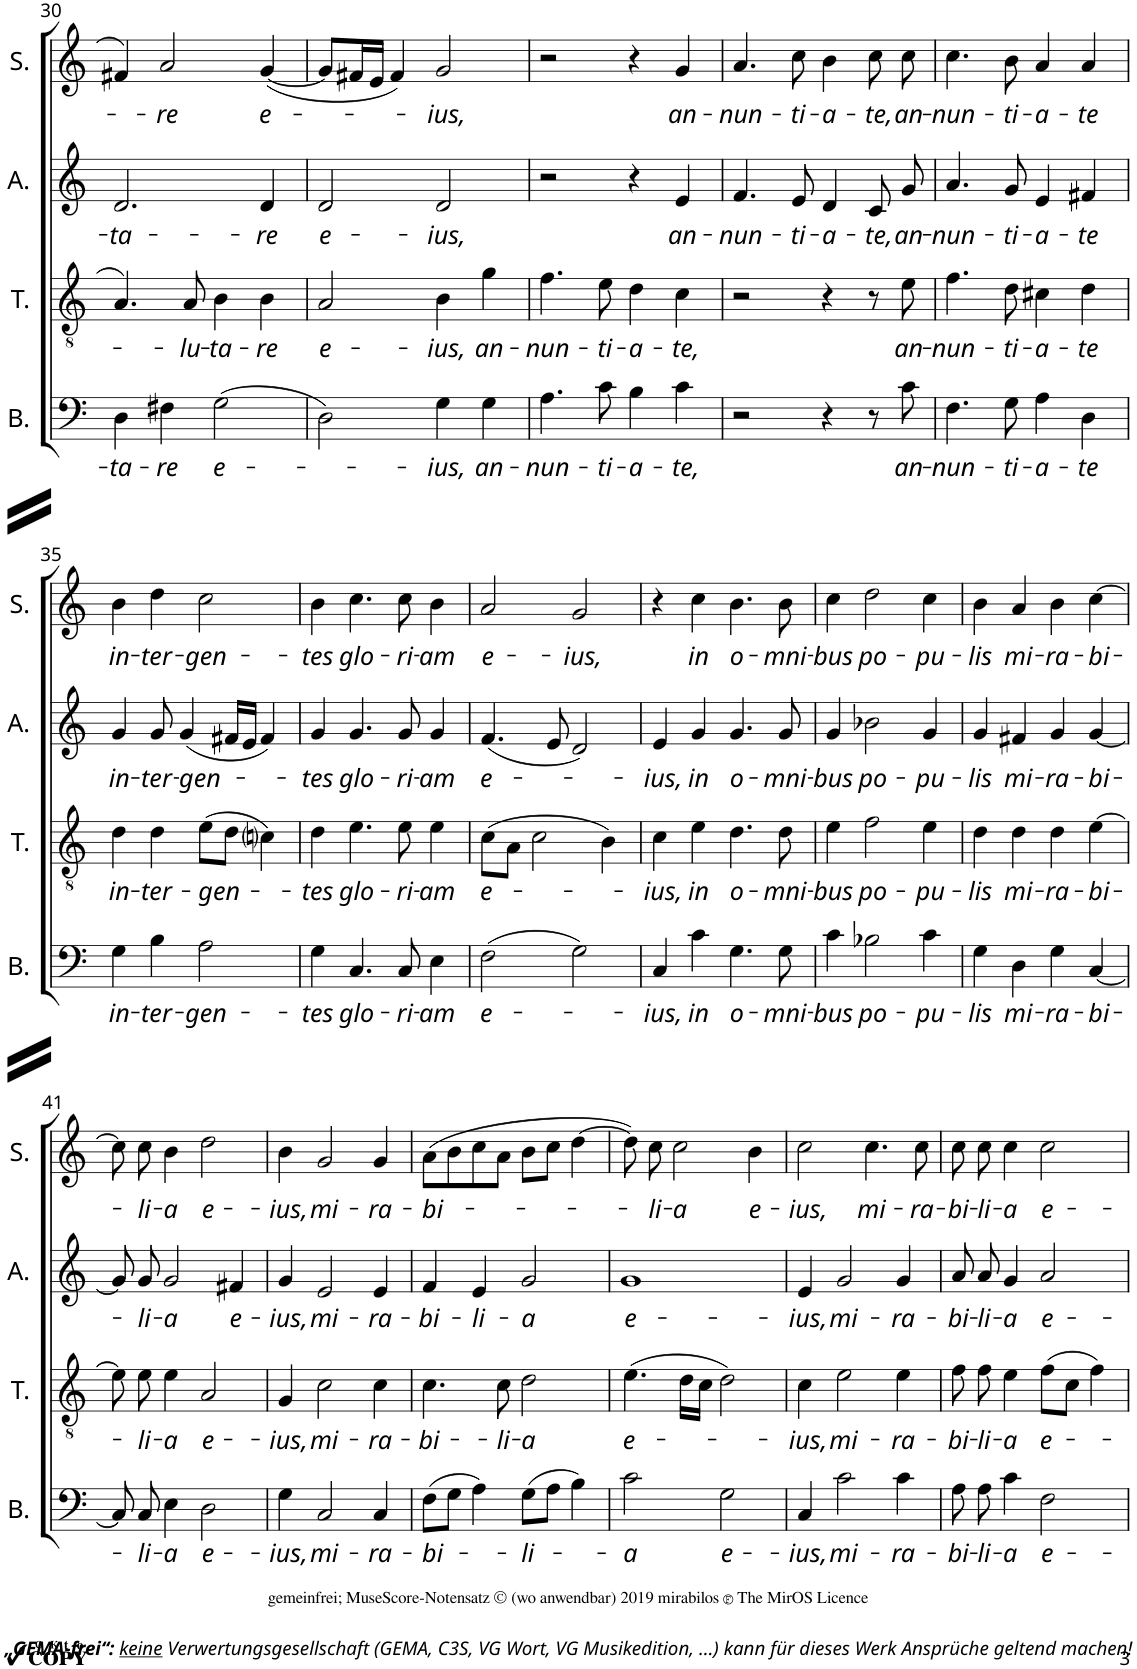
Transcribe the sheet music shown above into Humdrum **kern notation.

**kern	**text	**kern	**text	**kern	**text	**kern	**text
*part4	*part4	*part3	*part3	*part2	*part2	*part1	*part1
*staff4	*staff4	*staff3	*staff3	*staff2	*staff2	*staff1	*staff1
*I"Baß	*	*I"Tenor	*	*I"Alt	*	*I"Sopran	*
*I'B.	*	*I'T.	*	*I'A.	*	*I'S.	*
!!LO:PB:g=z
*clefF4	*	*clefGv2	*	*clefG2	*	*clefG2	*
*k[]	*	*k[]	*	*k[]	*	*k[]	*
*M4/4	*	*M4/4	*	*M4/4	*	*M4/4	*
*met(c)	*	*met(c)	*	*met(c)	*	*met(c)	*
=30	=30	=30	=30	=30	=30	=30	=30
!	!LO:LY:b	!	!	!	!LO:LY:b	!	!
4D\	-ta-	4.A/	.	2.d/	-ta-	4f#X/	.
!	!LO:LY:b	!	!	!	!	!	!LO:LY:b
4F#X\	-re	.	.	.	.	2a/	-re
!	!	!	!LO:LY:b	!	!	!	!
.	.	8A/	-lu-	.	.	.	.
!	!LO:LY:b	!	!LO:LY:b	!	!	!	!
(2G\	e-	4B\	-ta-	.	.	.	.
!	!	!	!LO:LY:b	!	!LO:LY:b	!	!LO:LY:b
.	.	4B\	-re	4d/	-re	([4g/	e-
=31	=31	=31	=31	=31	=31	=31	=31
!	!	!	!LO:LY:b	!	!LO:LY:b	!	!
2D\)	.	2A/	e-	2d/	e-	8g/L]	.
.	.	.	.	.	.	16f#X/L	.
.	.	.	.	.	.	16e/JJ	.
.	.	.	.	.	.	4f#/)	.
!	!LO:LY:b	!	!LO:LY:b	!	!LO:LY:b	!	!LO:LY:b
4G\	-ius,	4B\	-ius,	2d/	-ius,	2g/	-ius,
!	!LO:LY:b	!	!LO:LY:b	!	!	!	!
4G\	an-	4g\	an-	.	.	.	.
=32	=32	=32	=32	=32	=32	=32	=32
!	!LO:LY:b	!	!LO:LY:b	!	!	!	!
4.A\	-nun-	4.f\	-nun-	2r	.	2r	.
!	!LO:LY:b	!	!LO:LY:b	!	!	!	!
8c\	-ti-	8e\	-ti-	.	.	.	.
!	!LO:LY:b	!	!LO:LY:b	!	!	!	!
4B\	-a-	4d\	-a-	4r	.	4r	.
!	!LO:LY:b	!	!LO:LY:b	!	!LO:LY:b	!	!LO:LY:b
4c\	-te,	4c\	-te,	4e/	an-	4g/	an-
=33	=33	=33	=33	=33	=33	=33	=33
!	!	!	!	!	!LO:LY:b	!	!LO:LY:b
2r	.	2r	.	4.f/	-nun-	4.a/	-nun-
!	!	!	!	!	!LO:LY:b	!	!LO:LY:b
.	.	.	.	8e/	-ti-	8cc\	-ti-
!	!	!	!	!	!LO:LY:b	!	!LO:LY:b
4r	.	4r	.	4d/	-a-	4b\	-a-
!	!	!	!	!	!LO:LY:b	!	!LO:LY:b
8r	.	8r	.	8c/	-te,	8cc\	-te,
!	!LO:LY:b	!	!LO:LY:b	!	!LO:LY:b	!	!LO:LY:b
8c\	an-	8e\	an-	8g/	an-	8cc\	an-
=34	=34	=34	=34	=34	=34	=34	=34
!	!LO:LY:b	!	!LO:LY:b	!	!LO:LY:b	!	!LO:LY:b
4.F\	-nun-	4.f\	-nun-	4.a/	-nun-	4.cc\	-nun-
!	!LO:LY:b	!	!LO:LY:b	!	!LO:LY:b	!	!LO:LY:b
8G\	-ti-	8d\	-ti-	8g/	-ti-	8b\	-ti-
!	!LO:LY:b	!	!LO:LY:b	!	!LO:LY:b	!	!LO:LY:b
4A\	-a-	4c#X\	-a-	4e/	-a-	4a/	-a-
!	!LO:LY:b	!	!LO:LY:b	!	!LO:LY:b	!	!LO:LY:b
4D\	-te	4d\	-te	4f#X/	-te	4a/	-te
!!LO:LB:g=z
=35	=35	=35	=35	=35	=35	=35	=35
!	!LO:LY:b	!	!LO:LY:b	!	!LO:LY:b	!	!LO:LY:b
4G\	in-	4d\	in-	4g/	in-	4b\	in-
!	!LO:LY:b	!	!LO:LY:b	!	!LO:LY:b	!	!LO:LY:b
4B\	-ter-	4d\	-ter-	8g/	-ter-	4dd\	-ter-
!	!	!	!	!	!LO:LY:b	!	!
.	.	.	.	(4g/	-gen-	.	.
!	!LO:LY:b	!	!LO:LY:b	!	!	!	!LO:LY:b
2A\	-gen-	(8e\L	-gen-	.	.	2cc\	-gen-
.	.	8d\J	.	16f#X/LL	.	.	.
.	.	.	.	16e/JJ	.	.	.
.	.	4cni\)	.	4f#/)	.	.	.
=36	=36	=36	=36	=36	=36	=36	=36
!	!LO:LY:b	!	!LO:LY:b	!	!LO:LY:b	!	!LO:LY:b
4G\	-tes	4d\	-tes	4g/	-tes	4b\	-tes
!	!LO:LY:b	!	!LO:LY:b	!	!LO:LY:b	!	!LO:LY:b
4.C/	glo-	4.e\	glo-	4.g/	glo-	4.cc\	glo-
!	!LO:LY:b	!	!LO:LY:b	!	!LO:LY:b	!	!LO:LY:b
8C/	-ri-	8e\	-ri-	8g/	-ri-	8cc\	-ri-
!	!LO:LY:b	!	!LO:LY:b	!	!LO:LY:b	!	!LO:LY:b
4E\	-am	4e\	-am	4g/	-am	4b\	-am
=37	=37	=37	=37	=37	=37	=37	=37
!	!LO:LY:b	!	!LO:LY:b	!	!LO:LY:b	!	!LO:LY:b
(2F\	e-	(8c\L	e-	(4.f/	e-	2a/	e-
.	.	8A\J	.	.	.	.	.
.	.	2c\	.	.	.	.	.
.	.	.	.	8e/	.	.	.
!	!	!	!	!	!	!	!LO:LY:b
2G\)	.	.	.	2d/)	.	2g/	-ius,
.	.	4B\)	.	.	.	.	.
=38	=38	=38	=38	=38	=38	=38	=38
!	!LO:LY:b	!	!LO:LY:b	!	!LO:LY:b	!	!
4C/	-ius,	4c\	-ius,	4e/	-ius,	4r	.
!	!LO:LY:b	!	!LO:LY:b	!	!LO:LY:b	!	!LO:LY:b
4c\	in	4e\	in	4g/	in	4cc\	in
!	!LO:LY:b	!	!LO:LY:b	!	!LO:LY:b	!	!LO:LY:b
4.G\	o-	4.d\	o-	4.g/	o-	4.b\	o-
!	!LO:LY:b	!	!LO:LY:b	!	!LO:LY:b	!	!LO:LY:b
8G\	-mni-	8d\	-mni-	8g/	-mni-	8b\	-mni-
=39	=39	=39	=39	=39	=39	=39	=39
!	!LO:LY:b	!	!LO:LY:b	!	!LO:LY:b	!	!LO:LY:b
4c\	-bus	4e\	-bus	4g/	-bus	4cc\	-bus
!	!LO:LY:b	!	!LO:LY:b	!	!LO:LY:b	!	!LO:LY:b
2B-X\	po-	2f\	po-	2b-X\	po-	2dd\	po-
!	!LO:LY:b	!	!LO:LY:b	!	!LO:LY:b	!	!LO:LY:b
4c\	-pu-	4e\	-pu-	4g/	-pu-	4cc\	-pu-
=40	=40	=40	=40	=40	=40	=40	=40
!	!LO:LY:b	!	!LO:LY:b	!	!LO:LY:b	!	!LO:LY:b
4G\	-lis	4d\	-lis	4g/	-lis	4b\	-lis
!	!LO:LY:b	!	!LO:LY:b	!	!LO:LY:b	!	!LO:LY:b
4D\	mi-	4d\	mi-	4f#X/	mi-	4a/	mi-
!	!LO:LY:b	!	!LO:LY:b	!	!LO:LY:b	!	!LO:LY:b
4G\	-ra-	4d\	-ra-	4g/	-ra-	4b\	-ra-
!	!LO:LY:b	!	!LO:LY:b	!	!LO:LY:b	!	!LO:LY:b
[4C/	-bi-	[4e\	-bi-	[4g/	-bi-	[4cc\	-bi-
!!LO:LB:g=z
=41	=41	=41	=41	=41	=41	=41	=41
8C/]	.	8e\]	.	8g/]	.	8cc\]	.
!	!LO:LY:b	!	!LO:LY:b	!	!LO:LY:b	!	!LO:LY:b
8C/	-li-	8e\	-li-	8g/	-li-	8cc\	-li-
!	!LO:LY:b	!	!LO:LY:b	!	!LO:LY:b	!	!LO:LY:b
4E\	-a	4e\	-a	2g/	-a	4b\	-a
!	!LO:LY:b	!	!LO:LY:b	!	!	!	!LO:LY:b
2D\	e-	2A/	e-	.	.	2dd\	e-
!	!	!	!	!	!LO:LY:b	!	!
.	.	.	.	4f#X/	e-	.	.
=42	=42	=42	=42	=42	=42	=42	=42
!	!LO:LY:b	!	!LO:LY:b	!	!LO:LY:b	!	!LO:LY:b
4G\	-ius,	4G/	-ius,	4g/	-ius,	4b\	-ius,
!	!LO:LY:b	!	!LO:LY:b	!	!LO:LY:b	!	!LO:LY:b
2C/	mi-	2c\	mi-	2e/	mi-	2g/	mi-
!	!LO:LY:b	!	!LO:LY:b	!	!LO:LY:b	!	!LO:LY:b
4C/	-ra-	4c\	-ra-	4e/	-ra-	4g/	-ra-
=43	=43	=43	=43	=43	=43	=43	=43
!	!LO:LY:b	!	!LO:LY:b	!	!LO:LY:b	!	!LO:LY:b
(8F\L	-bi-	4.c\	-bi-	4f/	-bi-	(8a\L	-bi-
8G\J	.	.	.	.	.	8b\	.
!	!	!	!	!	!LO:LY:b	!	!
4A\)	.	.	.	4e/	-li-	8cc\	.
!	!	!	!LO:LY:b	!	!	!	!
.	.	8c\	-li-	.	.	8a\J	.
!	!LO:LY:b	!	!LO:LY:b	!	!LO:LY:b	!	!
(8G\L	-li-	2d\	-a	2g/	-a	8b\L	.
8A\J	.	.	.	.	.	8cc\J	.
4B\)	.	.	.	.	.	[4dd\	.
=44	=44	=44	=44	=44	=44	=44	=44
!	!LO:LY:b	!	!LO:LY:b	!	!LO:LY:b	!	!
2c\	-a	(4.e\	e-	1g	e-	8dd\])	.
!	!	!	!	!	!	!	!LO:LY:b
.	.	.	.	.	.	8cc\	-li-
!	!	!	!	!	!	!	!LO:LY:b
.	.	.	.	.	.	2cc\	-a
.	.	16d\LL	.	.	.	.	.
.	.	16c\JJ	.	.	.	.	.
!	!LO:LY:b	!	!	!	!	!	!
2G\	e-	2d\)	.	.	.	.	.
!	!	!	!	!	!	!	!LO:LY:b
.	.	.	.	.	.	4b\	e-
=45	=45	=45	=45	=45	=45	=45	=45
!	!LO:LY:b	!	!LO:LY:b	!	!LO:LY:b	!	!LO:LY:b
4C/	-ius,	4c\	-ius,	4e/	-ius,	2cc\	-ius,
!	!LO:LY:b	!	!LO:LY:b	!	!LO:LY:b	!	!
2c\	mi-	2e\	mi-	2g/	mi-	.	.
!	!	!	!	!	!	!	!LO:LY:b
.	.	.	.	.	.	4.cc\	mi-
!	!LO:LY:b	!	!LO:LY:b	!	!LO:LY:b	!	!
4c\	-ra-	4e\	-ra-	4g/	-ra-	.	.
!	!	!	!	!	!	!	!LO:LY:b
.	.	.	.	.	.	8cc\	-ra-
=46	=46	=46	=46	=46	=46	=46	=46
!	!LO:LY:b	!	!LO:LY:b	!	!LO:LY:b	!	!LO:LY:b
8A\	-bi-	8f\	-bi-	8a/	-bi-	8cc\	-bi-
!	!LO:LY:b	!	!LO:LY:b	!	!LO:LY:b	!	!LO:LY:b
8A\	-li-	8f\	-li-	8a/	-li-	8cc\	-li-
!	!LO:LY:b	!	!LO:LY:b	!	!LO:LY:b	!	!LO:LY:b
4c\	-a	4e\	-a	4g/	-a	4cc\	-a
!	!LO:LY:b	!	!LO:LY:b	!	!LO:LY:b	!	!LO:LY:b
2F\	e-	(8f\L	e-	2a/	e-	2cc\	e-
.	.	8c\J	.	.	.	.	.
.	.	4f\)	.	.	.	.	.
=	=	=	=	=	=	=	=
*-	*-	*-	*-	*-	*-	*-	*-
